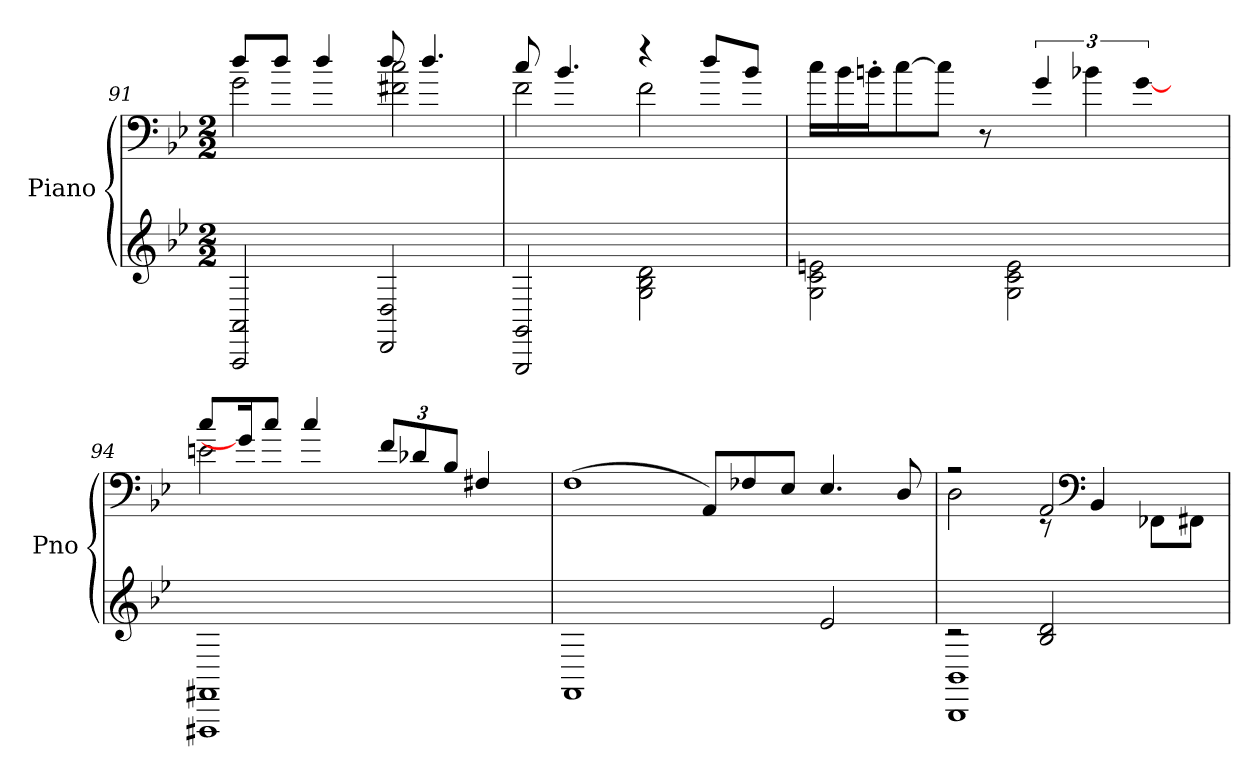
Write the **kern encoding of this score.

**kern	**kern
*part1	*part1
*staff2	*staff1
*I"Piano	*
*I'Pno	*
*clefG2	*clefF4
*k[b-e-]	*k[b-e-]
*M2/2	*M2/2
=91	=91
*	*^
2AAA/ 2AA/	8dd/L	2g\
.	8dd/J	.
.	4dd/	.
2DD/ 2D/	8dd/	2f#X\ 2cc\
.	4.dd/	.
=92	=92	=92
2GGG/ 2GG/	8cc/	2f\
.	4.b-/	.
2G\ 2B-\ 2d\	4rff	2f\
.	8dd/L	.
.	8b-/J	.
*	*v	*v
=93	=93
2G\ 2c\ 2en\	16cc\LL
.	16b-\
.	16bn'\J
.	[8cc\
.	8cc\J]
.	8r
2G\ 2c\ 2e\	.
.	6g/
.	6b-X\
.	[48%5g/
16ryy	16ryy
!!LO:LB:g=z
=94	=94
*^	*^
1FF#X	1FFF#X	8cc/L	2en\
.	.	16g/]	.
.	.	8cc/J	.
.	.	4cc/	.
.	.	.	2ryy
*	*	*Xbrackettup	*
.	.	12f/L	.
.	.	12d-X/	.
.	.	12B-/J	.
.	.	4F#X/	.
16ryy	16ryy	.	16ryy
*v	*v	*	*
*	*v	*v
=95	=95
1FF	(<1F
4.ryy	8AA/L)
.	8F-X/
.	8E-/J
2e-/	4.E-/
.	8D/
=96	=96
*^	*^
*	*^	*	*
2rc	1BB-	1BBB-	2rA	2D\
2B-/ 2d/	.	.	8rEE	2AA/
*	*	*	*clefF4	*
.	.	.	4BB-/	.
.	.	.	8FF-X\L	.
8ryy	8ryy	8ryy	8FF#X\J	8ryy
*v	*v	*v	*	*
*	*v	*v
=	=
*-	*-
